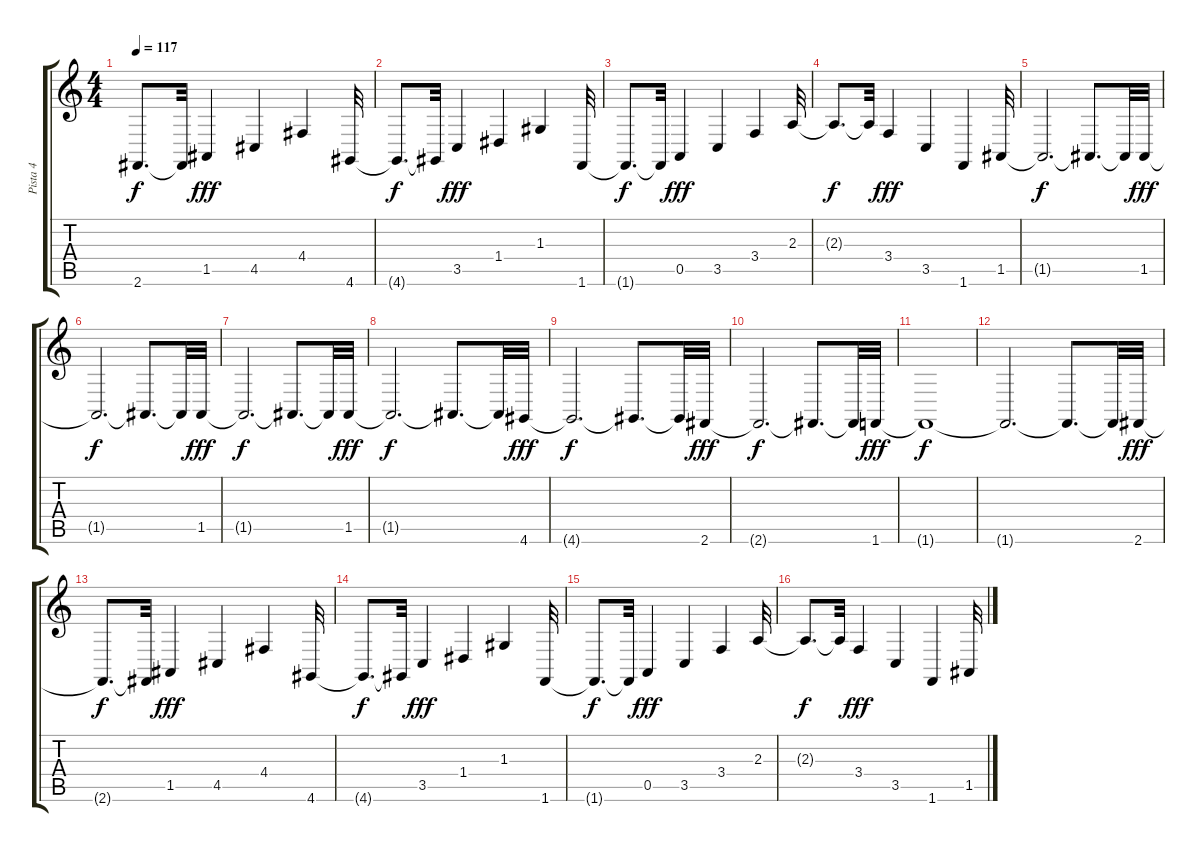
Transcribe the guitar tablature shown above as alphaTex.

\track ("Pista 4" "Pista 4") {instrument vibraphone}
\staff {score tabs}
\tuning (E4 B3 G3 D3 A2 E2) {hide}
\ts (4 4)
\tempo 117
\clef g2
\ks c
2.6{t}.8{d dy f} 2.6{t}.32 1.5.4{dy fff} 4.5.4 4.4.4 4.6.32 |
4.6{t}.8{d dy f} 4.6{t}.32 3.5.4{dy fff} 1.4.4 1.3.4 1.6.32 |
1.6{t}.8{d dy f} 1.6{t}.32 0.5.4{dy fff} 3.5.4 3.4.4 2.3.32 |
2.3{t}.8{d dy f} 2.3{t}.32 3.4.4{dy fff} 3.5.4 1.6.4 1.5.32 |
1.5{t}.2{d dy f} 1.5{t}.8{d} 1.5{t}.32 1.5.32{dy fff} |
1.5{t}.2{d dy f} 1.5{t}.8{d} 1.5{t}.32 1.5.32{dy fff} |
1.5{t}.2{d dy f} 1.5{t}.8{d} 1.5{t}.32 1.5.32{dy fff} |
1.5{t}.2{d dy f} 1.5{t}.8{d} 1.5{t}.32 4.6.32{dy fff} |
4.6{t}.2{d dy f} 4.6{t}.8{d} 4.6{t}.32 2.6.32{dy fff} |
2.6{t}.2{d dy f} 2.6{t}.8{d} 2.6{t}.32 1.6.32{dy fff} |
1.6{t}.1{dy f} |
1.6{t}.2{d} 1.6{t}.8{d} 1.6{t}.32 2.6.32{dy fff} |
2.6{t}.8{d dy f} 2.6{t}.32 1.5.4{dy fff} 4.5.4 4.4.4 4.6.32 |
4.6{t}.8{d dy f} 4.6{t}.32 3.5.4{dy fff} 1.4.4 1.3.4 1.6.32 |
1.6{t}.8{d dy f} 1.6{t}.32 0.5.4{dy fff} 3.5.4 3.4.4 2.3.32 |
2.3{t}.8{d dy f} 2.3{t}.32 3.4.4{dy fff} 3.5.4 1.6.4 1.5.32
